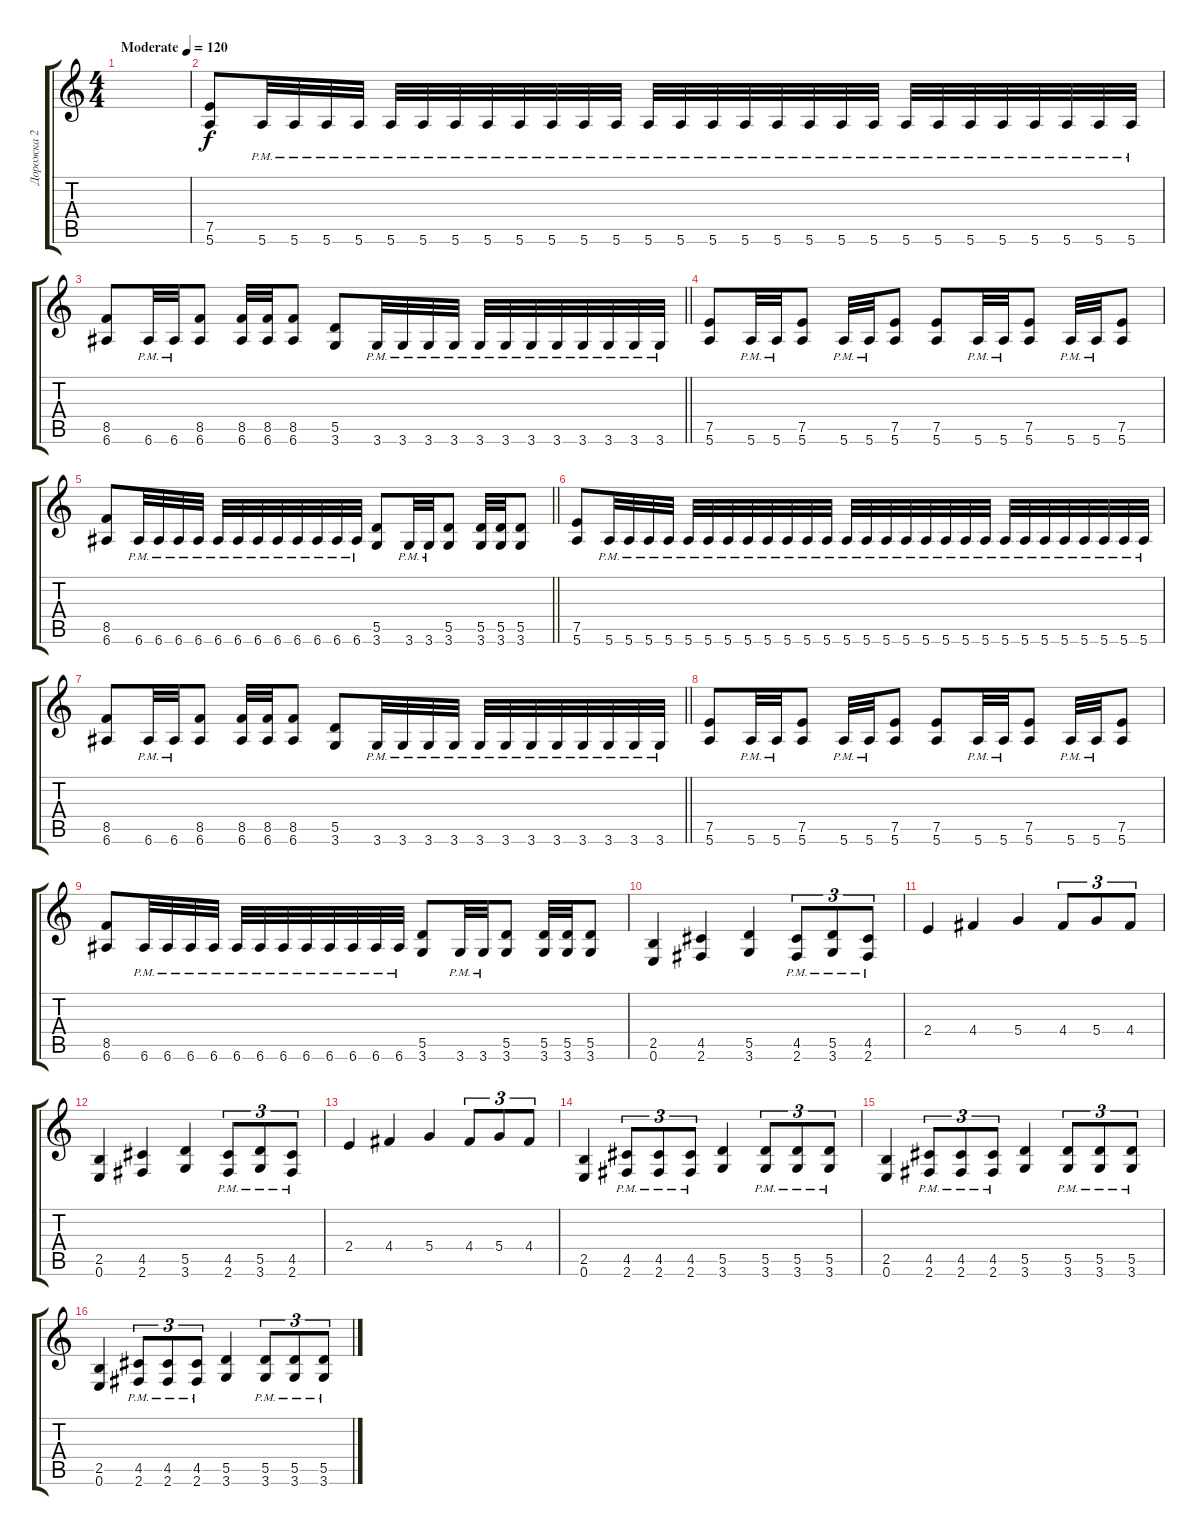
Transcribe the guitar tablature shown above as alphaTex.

\track ("Дорожка 2" "Дорожка 2") {instrument overdrivenguitar}
\staff {score tabs}
\tuning (E4 B3 G3 D3 A2 E2) {hide}
\ts (4 4)
\tempo (120 "Moderate")
\clef g2
\ks c
|
(7.5 5.6).8 5.6{pm}.32 5.6{pm}.32 5.6{pm}.32 5.6{pm}.32 5.6{pm}.32 5.6{pm}.32 5.6{pm}.32 5.6{pm}.32 5.6{pm}.32 5.6{pm}.32 5.6{pm}.32 5.6{pm}.32 5.6{pm}.32 5.6{pm}.32 5.6{pm}.32 5.6{pm}.32 5.6{pm}.32 5.6{pm}.32 5.6{pm}.32 5.6{pm}.32 5.6{pm}.32 5.6{pm}.32 5.6{pm}.32 5.6{pm}.32 5.6{pm}.32 5.6{pm}.32 5.6{pm}.32 5.6{pm}.32 |
\barLineRight lightlight
(8.5 6.6).8 6.6{pm}.32 6.6{pm}.32 (8.5 6.6).8 (8.5 6.6).32 (8.5 6.6).32 (8.5 6.6).8 (5.5 3.6).8 3.6{pm}.32 3.6{pm}.32 3.6{pm}.32 3.6{pm}.32 3.6{pm}.32 3.6{pm}.32 3.6{pm}.32 3.6{pm}.32 3.6{pm}.32 3.6{pm}.32 3.6{pm}.32 3.6{pm}.32 |
(7.5 5.6).8 5.6{pm}.32 5.6{pm}.32 (7.5 5.6).8 5.6{pm}.32 5.6{pm}.32 (7.5 5.6).8 (7.5 5.6).8 5.6{pm}.32 5.6{pm}.32 (7.5 5.6).8 5.6{pm}.32 5.6{pm}.32 (7.5 5.6).8 |
\barLineRight lightlight
(8.5 6.6).8 6.6{pm}.32 6.6{pm}.32 6.6{pm}.32 6.6{pm}.32 6.6{pm}.32 6.6{pm}.32 6.6{pm}.32 6.6{pm}.32 6.6{pm}.32 6.6{pm}.32 6.6{pm}.32 6.6{pm}.32 (5.5 3.6).8 3.6{pm}.32 3.6{pm}.32 (5.5 3.6).8 (5.5 3.6).32 (5.5 3.6).32 (5.5 3.6).8 |
(7.5 5.6).8 5.6{pm}.32 5.6{pm}.32 5.6{pm}.32 5.6{pm}.32 5.6{pm}.32 5.6{pm}.32 5.6{pm}.32 5.6{pm}.32 5.6{pm}.32 5.6{pm}.32 5.6{pm}.32 5.6{pm}.32 5.6{pm}.32 5.6{pm}.32 5.6{pm}.32 5.6{pm}.32 5.6{pm}.32 5.6{pm}.32 5.6{pm}.32 5.6{pm}.32 5.6{pm}.32 5.6{pm}.32 5.6{pm}.32 5.6{pm}.32 5.6{pm}.32 5.6{pm}.32 5.6{pm}.32 5.6{pm}.32 |
\barLineRight lightlight
(8.5 6.6).8 6.6{pm}.32 6.6{pm}.32 (8.5 6.6).8 (8.5 6.6).32 (8.5 6.6).32 (8.5 6.6).8 (5.5 3.6).8 3.6{pm}.32 3.6{pm}.32 3.6{pm}.32 3.6{pm}.32 3.6{pm}.32 3.6{pm}.32 3.6{pm}.32 3.6{pm}.32 3.6{pm}.32 3.6{pm}.32 3.6{pm}.32 3.6{pm}.32 |
(7.5 5.6).8 5.6{pm}.32 5.6{pm}.32 (7.5 5.6).8 5.6{pm}.32 5.6{pm}.32 (7.5 5.6).8 (7.5 5.6).8 5.6{pm}.32 5.6{pm}.32 (7.5 5.6).8 5.6{pm}.32 5.6{pm}.32 (7.5 5.6).8 |
(8.5 6.6).8 6.6{pm}.32 6.6{pm}.32 6.6{pm}.32 6.6{pm}.32 6.6{pm}.32 6.6{pm}.32 6.6{pm}.32 6.6{pm}.32 6.6{pm}.32 6.6{pm}.32 6.6{pm}.32 6.6{pm}.32 (5.5 3.6).8 3.6{pm}.32 3.6{pm}.32 (5.5 3.6).8 (5.5 3.6).32 (5.5 3.6).32 (5.5 3.6).8 |
(2.5 0.6).4 (4.5 2.6).4 (5.5 3.6).4 (4.5{pm} 2.6{pm}).8{tu (3 2)} (5.5{pm} 3.6{pm}).8{tu (3 2)} (4.5{pm} 2.6{pm}).8{tu (3 2)} |
2.4.4 4.4.4 5.4.4 4.4.8{tu (3 2)} 5.4.8{tu (3 2)} 4.4.8{tu (3 2)} |
(2.5 0.6).4 (4.5 2.6).4 (5.5 3.6).4 (4.5{pm} 2.6{pm}).8{tu (3 2)} (5.5{pm} 3.6{pm}).8{tu (3 2)} (4.5{pm} 2.6{pm}).8{tu (3 2)} |
2.4.4 4.4.4 5.4.4 4.4.8{tu (3 2)} 5.4.8{tu (3 2)} 4.4.8{tu (3 2)} |
(2.5 0.6).4 (4.5{pm} 2.6{pm}).8{tu (3 2)} (4.5{pm} 2.6{pm}).8{tu (3 2)} (4.5{pm} 2.6{pm}).8{tu (3 2)} (5.5 3.6).4 (5.5{pm} 3.6{pm}).8{tu (3 2)} (5.5{pm} 3.6{pm}).8{tu (3 2)} (5.5{pm} 3.6{pm}).8{tu (3 2)} |
(2.5 0.6).4 (4.5{pm} 2.6{pm}).8{tu (3 2)} (4.5{pm} 2.6{pm}).8{tu (3 2)} (4.5{pm} 2.6{pm}).8{tu (3 2)} (5.5 3.6).4 (5.5{pm} 3.6{pm}).8{tu (3 2)} (5.5{pm} 3.6{pm}).8{tu (3 2)} (5.5{pm} 3.6{pm}).8{tu (3 2)} |
(2.5 0.6).4 (4.5{pm} 2.6{pm}).8{tu (3 2)} (4.5{pm} 2.6{pm}).8{tu (3 2)} (4.5{pm} 2.6{pm}).8{tu (3 2)} (5.5 3.6).4 (5.5{pm} 3.6{pm}).8{tu (3 2)} (5.5{pm} 3.6{pm}).8{tu (3 2)} (5.5{pm} 3.6{pm}).8{tu (3 2)}
